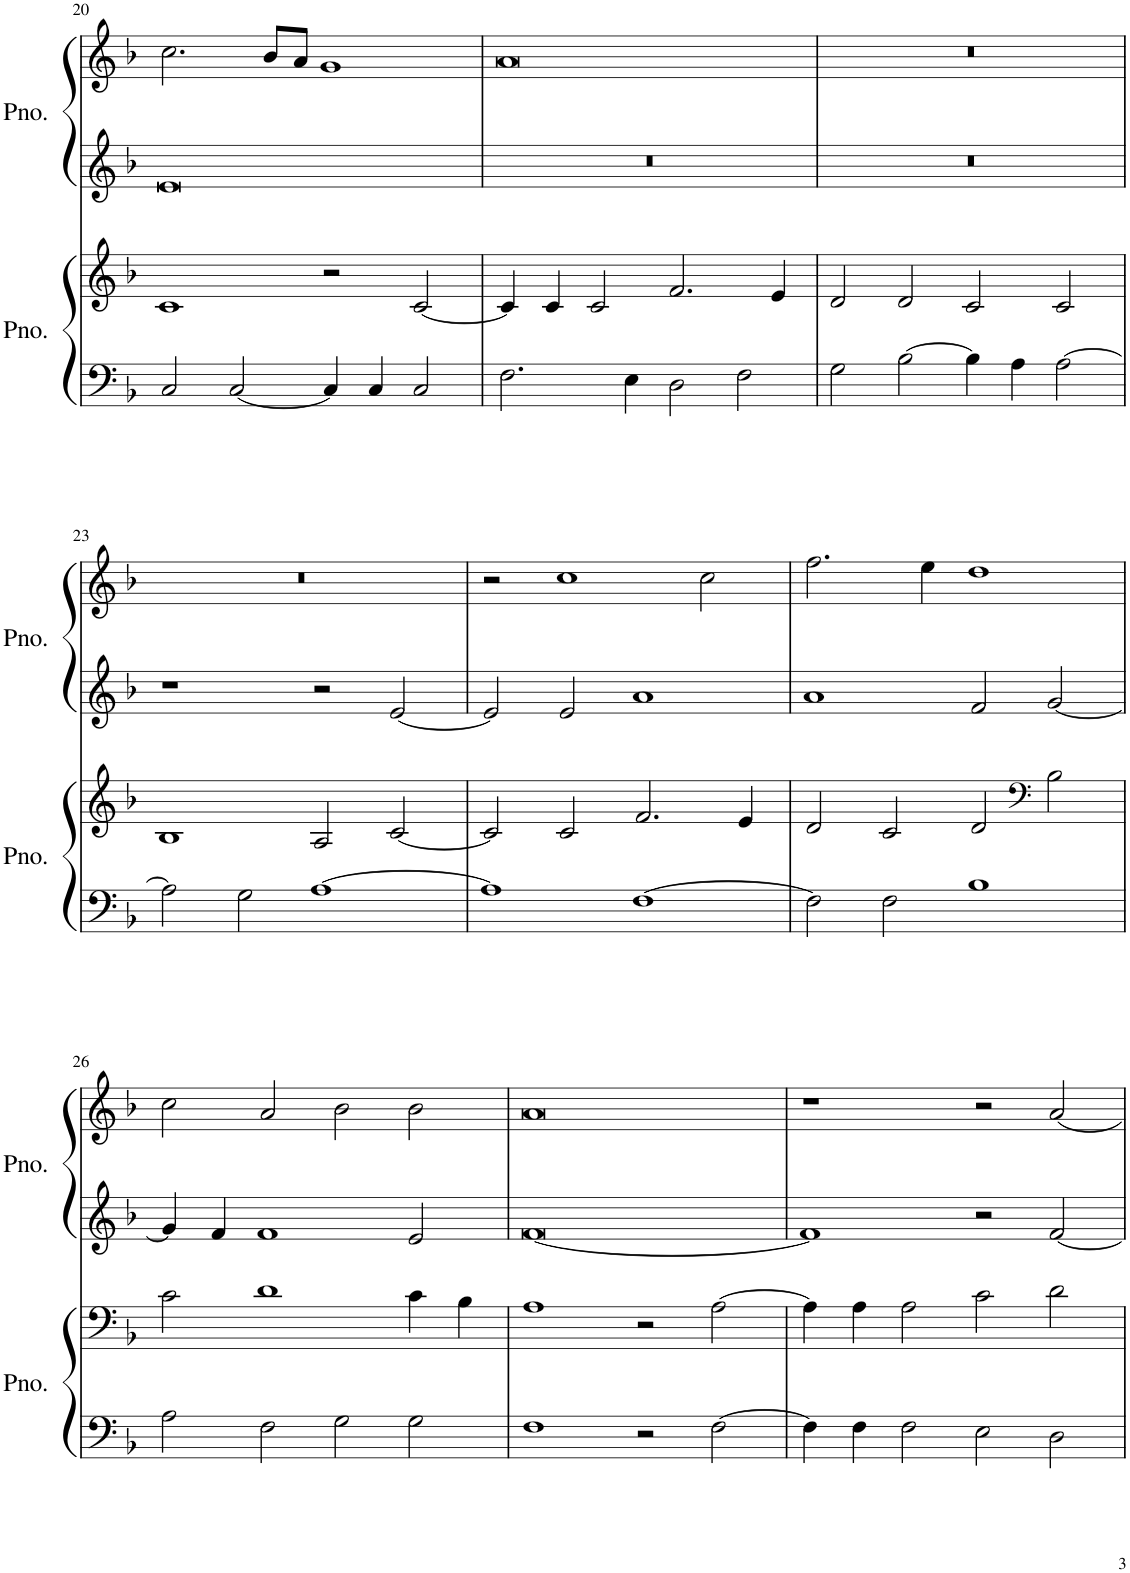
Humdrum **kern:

**kern	**kern	**kern	**kern
*part2	*part2	*part1	*part1
*staff4	*staff3	*staff2	*staff1
*I"Piano	*	*I"Piano	*
*I'Pno.	*	*I'Pno.	*
!!LO:PB:g=z
*clefF4	*clefG2	*clefG2	*clefG2
*k[b-]	*k[b-]	*k[b-]	*k[b-]
*M4/2	*M4/2	*M4/2	*M4/2
=20	=20	=20	=20
2C/	1c	0e	2.cc\
[2C/	.	.	.
.	.	.	8b-/L
.	.	.	8a/J
4C/]	2r	.	1g
4C/	.	.	.
2C/	[2c/	.	.
=21	=21	=21	=21
2.F\	4c/]	0r	0a
.	4c/	.	.
.	2c/	.	.
4E\	.	.	.
2D\	2.f/	.	.
2F\	.	.	.
.	4e/	.	.
=22	=22	=22	=22
2G\	2d/	0r	0r
[2B-\	2d/	.	.
4B-\]	2c/	.	.
4A\	.	.	.
[2A\	2c/	.	.
!!LO:LB:g=z
=23	=23	=23	=23
2A\]	1B-	1r	0r
2G\	.	.	.
[1A	2A/	2r	.
.	[2c/	[2e/	.
=24	=24	=24	=24
1A]	2c/]	2e/]	2r
.	2c/	2e/	1cc
[1F	2.f/	1a	.
.	.	.	2cc\
.	4e/	.	.
=25	=25	=25	=25
2F\]	2d/	1a	2.ff\
2F\	2c/	.	.
.	.	.	4ee\
1B-	2d/	2f/	1dd
*	*clefF4	*	*
.	2B-\	[2g/	.
!!LO:LB:g=z
=26	=26	=26	=26
2A\	2c\	4g/]	2cc\
.	.	4f/	.
2F\	1d	1f	2a/
2G\	.	.	2b-\
2G\	4c\	2e/	2b-\
.	4B-\	.	.
=27	=27	=27	=27
1F	1A	[0f	0a
2r	2r	.	.
[2F\	[2A\	.	.
=28	=28	=28	=28
4F\]	4A\]	1f]	1r
4F\	4A\	.	.
2F\	2A\	.	.
2E\	2c\	2r	2r
2D\	2d\	[2f/	[2a/
=	=	=	=
*-	*-	*-	*-
